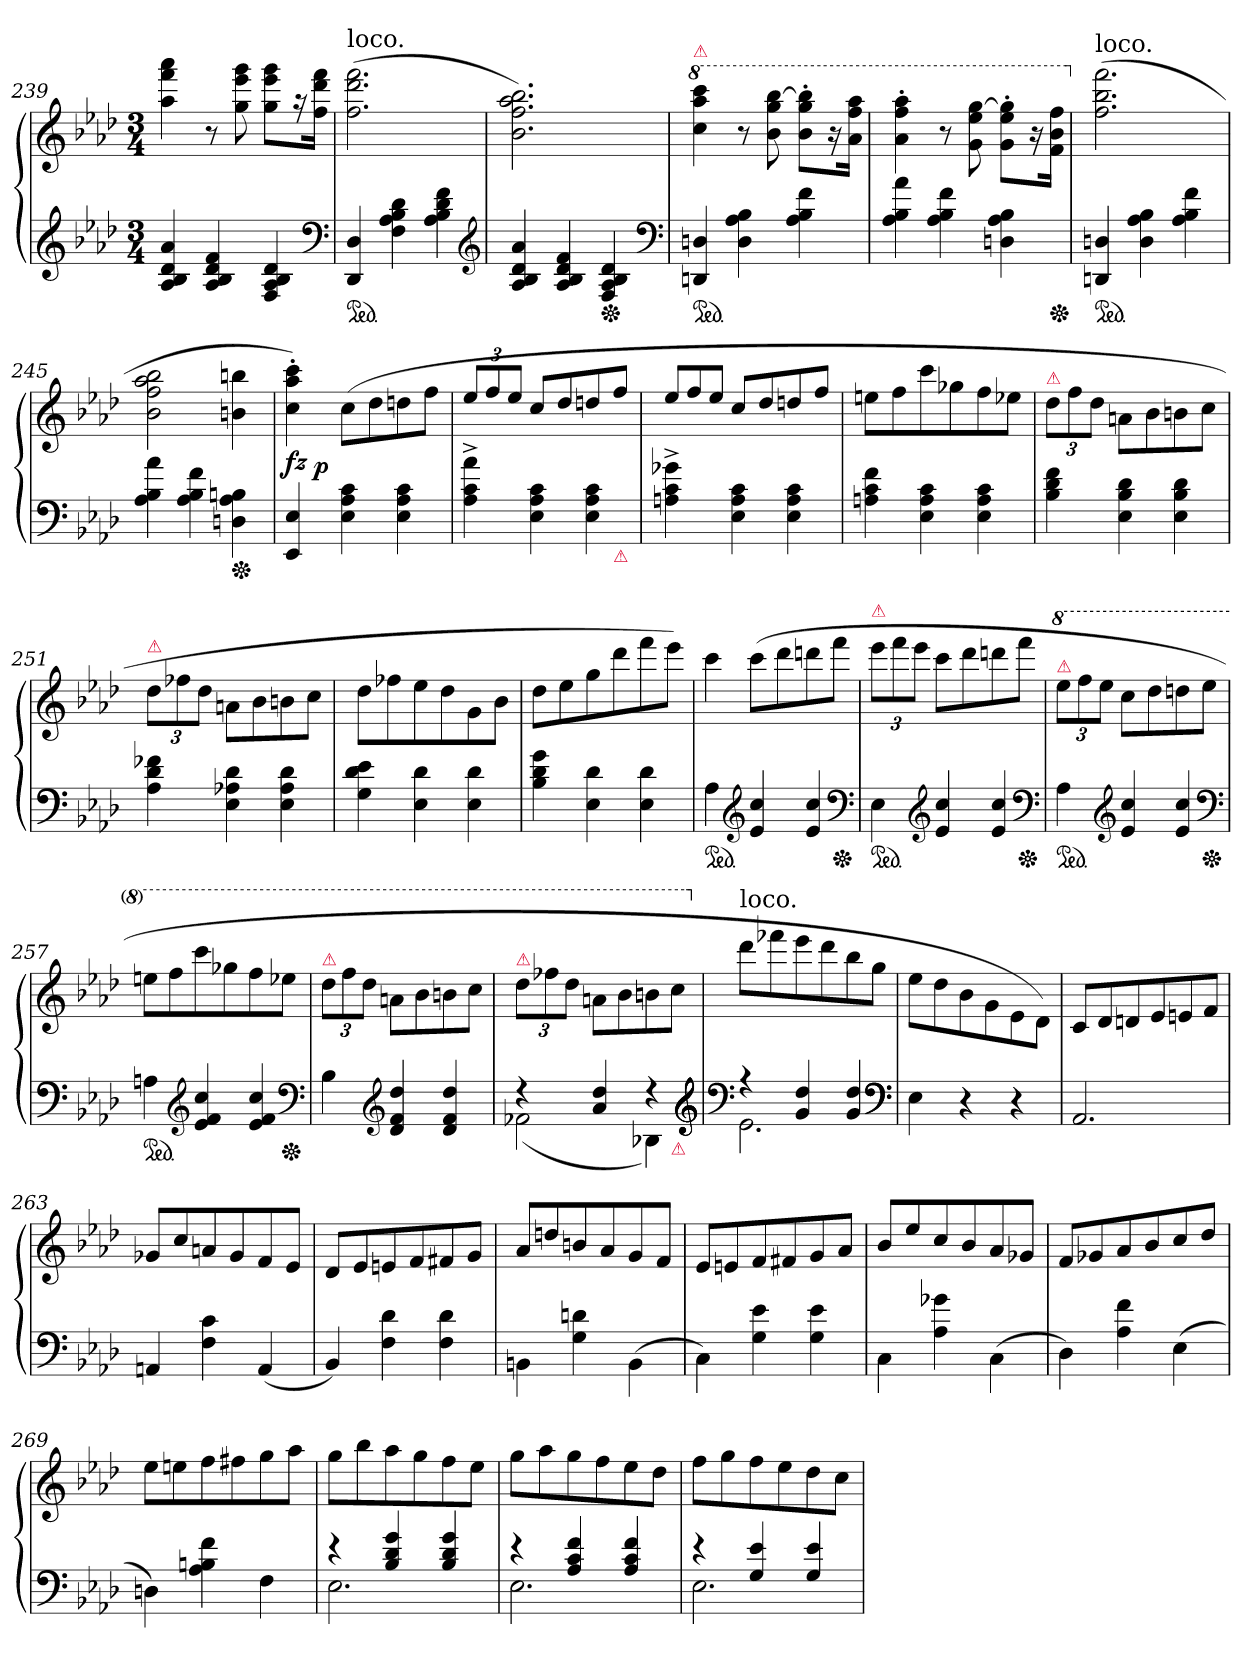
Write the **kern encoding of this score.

**kern	**kern	**dynam
*part1	*part1	*part1
*staff2	*staff1	*staff1/2
*clefG2	*clefG2	*
*k[b-e-a-d-]	*k[b-e-a-d-]	*
*M3/4	*M3/4	*
=239	=239	=239
4A- 4B- 4d- 4a-	4aa- 4fff 4aaa-	.
4A- 4B- 4d- 4f	8r	.
.	8gg 8eee- 8ggg	.
4F 4A- 4B- 4d-	8gg 8eee- 8gggL	.
.	16r	.
.	16ff 16ddd- 16fffJk	.
*clefF4	*	*
=240	=240	=240
!	!LO:TX:a:t=loco.	!
*ped	*	*
4DD- 4D-	(>2.ff 2.ddd- 2.fff	.
4F 4A- 4B- 4d-	.	.
4A- 4B- 4d- 4f	.	.
*clefG2	*	*
=241	=241	=241
4A- 4B- 4d- 4a-	2.b- 2.ff 2.aa- 2.bb-)	.
4A- 4B- 4d- 4f	.	.
*Xped	*	*
4F 4A- 4B- 4d-	.	.
*clefF4	*	*
=242	=242	=242
*	*8va	*
!	!LO:TX:a:color=crimson:t=⚠	!
*ped	*	*
4DDn 4Dn	4ccc 4aaa- 4cccc	.
4D 4A- 4B-	8r	.
.	8bb- 8ggg [8bbb-	.
4A- 4B- 4f	8bb-'> 8ggg'> 8bbb-]'>L	.
.	16r	.
.	16aa- 16fff 16aaa-Jk	.
=243	=243	=243
4A- 4B- 4a-	4aa-'> 4fff'> 4aaa-'>	.
4A- 4B- 4f	8r	.
.	8gg 8eee- [8ggg	.
4Dn 4A- 4B-	8gg'> 8eee-'> 8ggg]'>L	.
.	16r	.
*Xped	*	*
.	16ff 16bb- 16fffJk	.
=244	=244	=244
*	*X8va	*
!	!LO:TX:a:t=loco.	!
*ped	*	*
4DDn 4Dn	(>2.ff 2.bb- 2.fff	.
4D 4A- 4B-	.	.
4A- 4B- 4f	.	.
=245	=245	=245
4A- 4B- 4a-	2b- 2ff 2aa- 2bb-	.
4A- 4B- 4f	.	.
*Xped	*	*
4Dn 4A- 4Bn	4bn 4bbn	.
=246	=246	=246
*	*^	*
4EE- 4E-	4cc'> 4aa-'> 4ccc'>)	8ryy	fz
.	.	2ryy	p
4E- 4A- 4c	(>8ccL	.	.
.	8dd-	.	.
4E- 4A- 4c	8ddn	.	.
.	8ffJ	8ryy	.
=247	=247	=247	=247
!	!LO:TX:a:color=crimson:t=⚠	!	!
*^	*v	*v	*
4A-^>\ 4c^>\ 4a-^>\	2ryy	12ee-/L	.
.	.	12ff/	.
.	.	12ee-/J	.
4E- 4A- 4c	.	8cc/L	.
.	.	8dd-	.
4E- 4A- 4c	8ryy	8ddn	.
!	!LO:TX:b:color=crimson:t=⚠	!	!
.	8ryy	8ffJ	.
*v	*v	*	*
=248	=248	=248
*	*Xtuplet	*
4An^> 4c^> 4g-X^>	12ee-/L	.
.	12ff	.
.	12ee-J	.
4E- 4A 4c	8cc/L	.
.	8dd-	.
4E- 4A 4c	8ddn	.
.	8ffJ	.
=249	=249	=249
4An 4c 4f	8eenL	.
.	8ff	.
4E- 4A 4c	8ccc	.
.	8gg-X	.
4E- 4A 4c	8ff	.
.	8ee-XJ	.
=250	=250	=250
*	*tuplet	*
!	!LO:TX:a:color=crimson:t=⚠	!
4B- 4d- 4f	12dd-L	.
.	12ff	.
.	12dd-J	.
4E- 4B- 4d-	8anL	.
.	8b-	.
4E- 4B- 4d-	8bn	.
.	8ccJ	.
=251	=251	=251
!	!LO:TX:a:color=crimson:t=⚠	!
4A- 4d- 4f-X	12dd-L	.
.	12ff-X	.
.	12dd-J	.
4E- 4A-X 4d-	8anL	.
.	8b-	.
4E- 4A- 4d-	8bn	.
.	8ccJ	.
=252	=252	=252
4G 4d- 4e-	8dd-L	.
.	8ff-X	.
4E- 4d-	8ee-	.
.	8dd-	.
4E- 4d-	8g	.
.	8b-J	.
=253	=253	=253
4B- 4d- 4g	8dd-L	.
.	8ee-	.
4E- 4d-	8gg	.
.	8ddd-	.
4E- 4d-	8fff	.
.	8eee-J)	.
=254	=254	=254
*ped	*	*
4A-	4ccc	.
*clefG2	*	*
4e- 4cc	(>8cccL	.
.	8ddd-	.
4e- 4cc	8dddn	.
*Xped	*	*
.	8fffJ	.
*clefF4	*	*
=255	=255	=255
!	!LO:TX:a:color=crimson:t=⚠	!
*ped	*	*
4E-	12eee-L	.
.	12fff	.
.	12eee-J	.
*clefG2	*	*
4e- 4cc	8cccL	.
.	8ddd-	.
4e- 4cc	8dddn	.
*Xped	*	*
.	8fffJ	.
*clefF4	*	*
=256	=256	=256
*	*8va	*
!	!LO:TX:a:color=crimson:t=⚠	!
*ped	*	*
4A-	12eee-L	.
.	12fff	.
.	12eee-J	.
*clefG2	*	*
4e- 4cc	8cccL	.
.	8ddd-	.
4e- 4cc	8dddn	.
*Xped	*	*
.	8eee-J	.
*clefF4	*	*
=257	=257	=257
*ped	*	*
4An	8eeenL	.
.	8fff	.
*clefG2	*	*
4e- 4f 4cc	8cccc	.
.	8ggg-X	.
4e- 4f 4cc	8fff	.
*Xped	*	*
.	8eee-XJ	.
*clefF4	*	*
=258	=258	=258
!	!LO:TX:a:color=crimson:t=⚠	!
4B-	12ddd-\L	.
.	12fff	.
.	12ddd-J	.
*clefG2	*	*
4d- 4f 4dd-	8aanL	.
.	8bb-	.
4d- 4f 4dd-	8bbn	.
.	8cccJ	.
=259	=259	=259
*^	*	*
!	!	!LO:TX:a:color=crimson:t=⚠	!
*	*^	*	*
4rdd	(<2f-X	2ryy	12ddd-L	.
.	.	.	12fff-X	.
.	.	.	12ddd-J	.
4a- 4dd-	.	.	8aanL	.
.	.	.	8bb-	.
4r	4B-X)	8ryy	8bbn	.
!	!	!LO:TX:b:color=crimson:t=⚠	!	!
.	.	8ryy	8cccJ	.
*clefG2	*	*	*	*
*	*v	*v	*	*
=260	=260	=260	=260
*	*	*X8va	*
*	*^	*	*
!	!	!	!LO:TX:a:t=loco.	!
*	*v	*v	*	*
4rff	2.e-	8ddd-L	.
.	.	8fff-X	.
4g 4dd-	.	8eee-	.
.	.	8ddd-	.
4g 4dd-	.	8bb-	.
.	.	8ggJ	.
*v	*v	*	*
*clefF4	*	*
=261	=261	=261
4E-	8ee-\L	.
.	8dd-	.
4r	8b-	.
.	8g	.
4r	8e-	.
.	8d-J)	.
=262	=262	=262
2.AA-	8cL	.
.	8d-	.
.	8dn	.
.	8e-	.
.	8en	.
.	8fJ	.
=263	=263	=263
4AAn	8g-XL	.
.	8cc	.
4F 4c	8an	.
.	8g-	.
(<4AA	8f	.
.	8e-J	.
=264	=264	=264
4BB-)	8d-L	.
.	8e-	.
4F 4d-	8en	.
.	8f	.
4F 4d-	8f#X	.
.	8gJ	.
=265	=265	=265
4BBn\	8a-L	.
.	8ddn	.
4G 4dn	8bn	.
.	8a-	.
(>4BB\	8g	.
.	8fJ	.
=266	=266	=266
4C\)	8e-L	.
.	8en	.
4G 4e-	8f	.
.	8f#X	.
4G 4e-	8g	.
.	8a-J	.
=267	=267	=267
4C\	8b-/L	.
.	8ee-	.
4A- 4g-X	8cc	.
.	8b-	.
(>4C\	8a-	.
.	8g-XJ	.
=268	=268	=268
4D-)	8fL	.
.	8g-X	.
4A- 4f	8a-	.
.	8b-	.
(>4E-	8cc	.
.	8dd-J	.
=269	=269	=269
4Dn)	8ee-L	.
.	8een	.
4A- 4Bn 4f	8ff	.
.	8ff#X	.
4F	8gg	.
.	8aa-J	.
=270	=270	=270
*^	*	*
4re	2.E-	8ggL	.
.	.	8bb-	.
4B- 4d- 4g	.	8aa-	.
.	.	8gg	.
4B- 4d- 4g	.	8ff	.
.	.	8ee-J	.
=271	=271	=271	=271
4re	2.E-	8ggL	.
.	.	8aa-	.
4A- 4c 4f	.	8gg	.
.	.	8ff	.
4A- 4c 4f	.	8ee-	.
.	.	8dd-J	.
=272	=272	=272	=272
4re	2.E-	8ffL	.
.	.	8gg	.
4G 4e-	.	8ff	.
.	.	8ee-	.
4G 4e-	.	8dd-	.
.	.	8ccJ	.
*v	*v	*	*
=	=	=
*-	*-	*-
